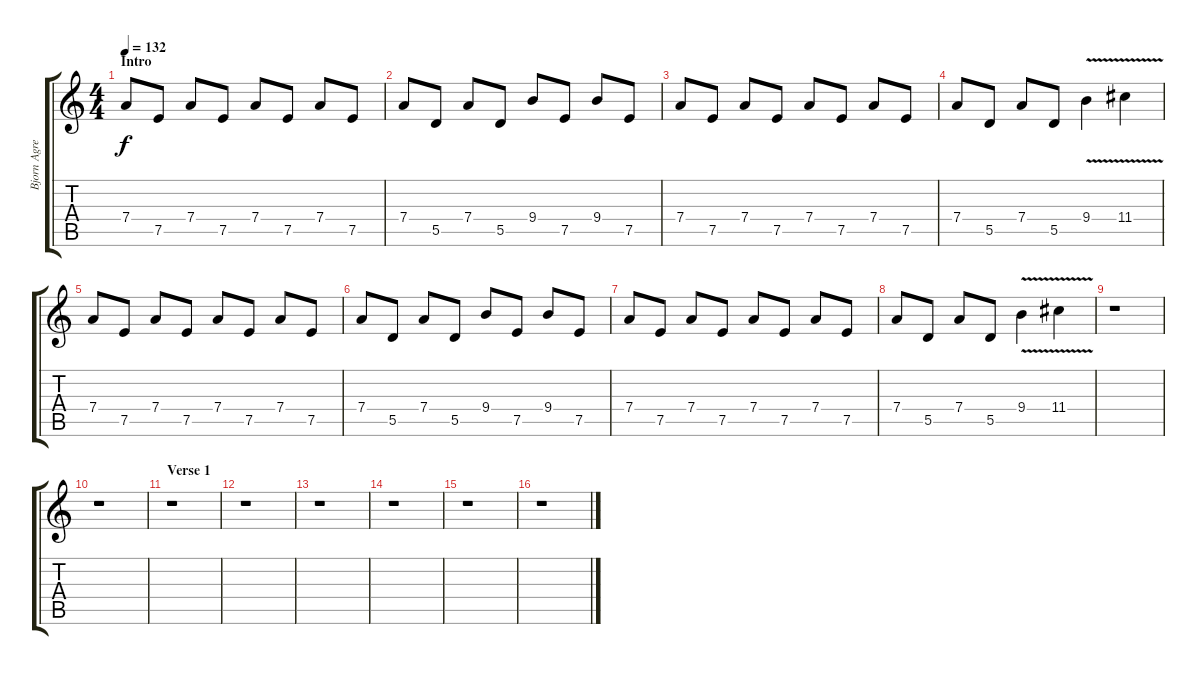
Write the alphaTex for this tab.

\track ("Bjorn Agren" "Bjorn Agre") {instrument electricguitarclean}
\staff {score tabs}
\tuning (E4 B3 G3 D3 A2 E2) {hide}
\ts (4 4)
\section ("" "Intro")
\tempo 132
\clef g2
\ks c
7.4.8{dy f instrument electricguitarclean} 7.5.8 7.4.8 7.5.8 7.4.8 7.5.8 7.4.8 7.5.8 |
7.4.8 5.5.8 7.4.8 5.5.8 9.4.8 7.5.8 9.4.8 7.5.8 |
7.4.8 7.5.8 7.4.8 7.5.8 7.4.8 7.5.8 7.4.8 7.5.8 |
7.4.8 5.5.8 7.4.8 5.5.8 9.4{v}.4 11.4{v}.4 |
7.4.8 7.5.8 7.4.8 7.5.8 7.4.8 7.5.8 7.4.8 7.5.8 |
7.4.8 5.5.8 7.4.8 5.5.8 9.4.8 7.5.8 9.4.8 7.5.8 |
7.4.8 7.5.8 7.4.8 7.5.8 7.4.8 7.5.8 7.4.8 7.5.8 |
7.4.8 5.5.8 7.4.8 5.5.8 9.4{v}.4 11.4{v}.4 |
r.1 |
r.1 |
\section ("" "Verse 1")
r.1 |
r.1 |
r.1 |
r.1 |
r.1 |
r.1
